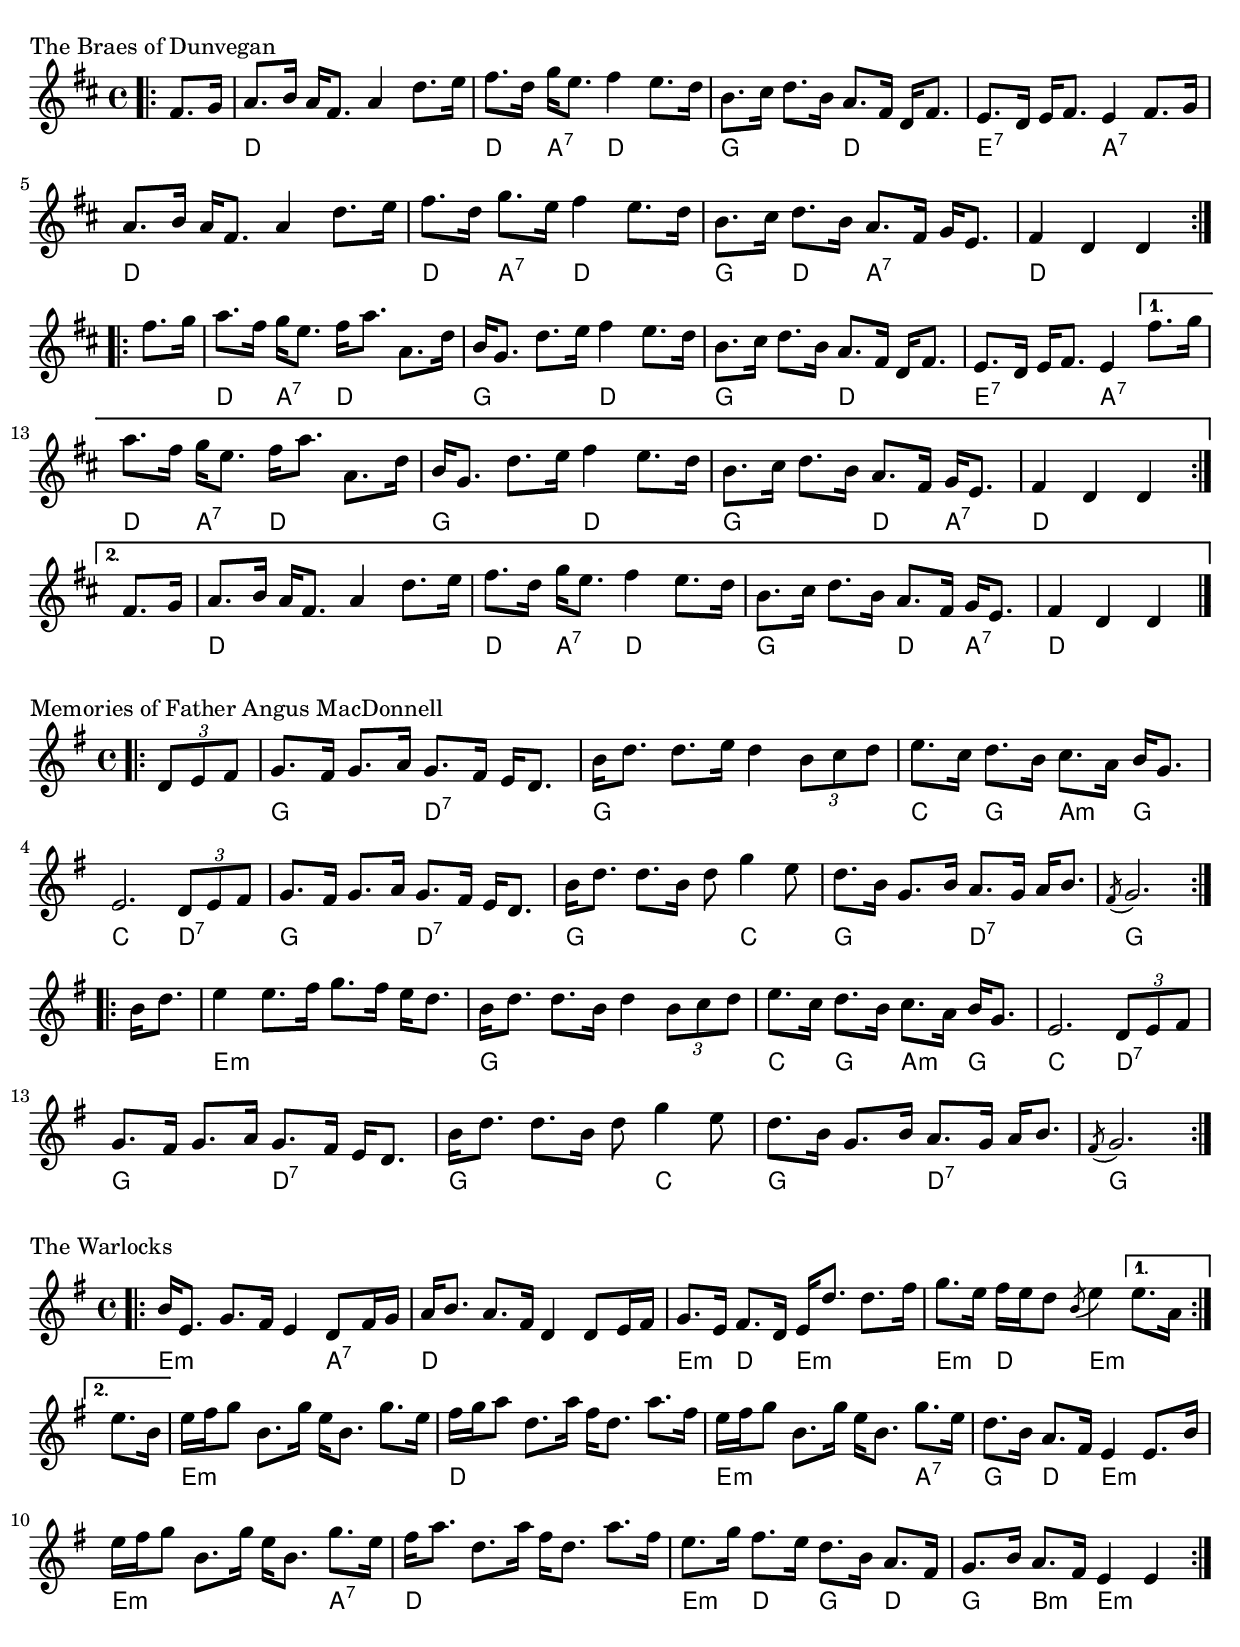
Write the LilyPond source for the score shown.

\version "2.22.0"

#(define (lower-extension pitch chbass)
    "Return re-sized markup for pitch note name."
    #{
        \markup \fontsize #-2
        #(note-name->markup pitch chbass)
    #}
)

\include "english.ly"


\paper {
   top-margin = 5\mm
   bottom-margin = 5\mm
   left-margin = 5\mm
   right-margin = 5\mm
   ragged-bottom = ##f
%   page-limit-inter-system-space=##t
%   page-limit-inter-system-space-factor=1
%   after-title-space = 10\mm
   score-markup-spacing = #'((basic-distance . 10))
   markup-system-spacing = #'((basic-distance . 5))
   system-system-spacing= #'((basic-distance . 12))
%   markup-markup-spacing = #'((basic-distance . 0))
}

\layout {
  indent = 0 \mm
  \context { 
        \ChordNames
        chordNoteNamer = #lower-extension
        \override ChordName.font-size = #0.5
  }
}


% The Braes of Dunvegan
\score{
  \relative c''{
    <<
      {
        \clef treble
        \key d \major
        \time 4/4
        \partial 4 \bar".|:" fs,8. g16 |
        a8. b16 a16 fs8. a4 d8. e16 | fs8. d16 g16 e8. fs4 e8. d16 |
        b8. cs16 d8. b16 a8. fs16 d fs8.| e8. d16 e fs8. e4 fs8. g16 |
        a8. b16 a fs8. a4 d8. e16 | fs8. d16 g8. e16 fs4 e8. d16 |
        b8. cs16 d8. b16 a8. fs16 g e8. | fs4 d d \bar":|.|:" \break 

	      \repeat volta 2 {
	      fs'8. g16 |
        a8. fs16 g e8. fs16 a8. a,8. d16 | b16 g8. d'8. e16 fs4 e8. d16 |
        b8. cs16 d8. b16 a8. fs16 d fs8. | e8. d16 e fs8. e4
        }

	      \alternative {
	        { fs'8. g16 | \break
          a8. fs16 g e8. fs16 a8. a, d16 | b16 g8. d' e16 fs4 e8. d16 |
          b8. cs16 d8. b16 a8. fs16 g e8. | fs4 d d \bar":|." \break }
          { fs8. g16 |
          a8. b16 a fs8. a4 d8. e16 | fs8. d16 g e8. fs4 e8. d16 b8. cs16 d8. b16 a8. fs16 g e8. | fs4 d d \bar"|." }
        }

      }
      \new ChordNames{
        \chordmode{
          \partial 4 s4 |
          d1 | d4 a:7 d2 | g d | e:7 a:7 |
          d1 | d4 a:7 d2 | g4 d a2:7 | d1 |
          d4 a:7 d2 | g2 d | g d | e:7 a:7 |
          d4 a:7 d2 | g2 d | g d4 a:7 | d1 |
          d1 | d4 a:7 d2 | g2 d4 a:7 | d2. |
        }
      }
    >>
  }
  \header{
    piece = "The Braes of Dunvegan"
  }
}

\score {
  \relative c''{
    <<
    {
      \clef treble
      \key g \major
      \time 4/4
      \partial 4 \bar".|:" \tuplet 3/2 { d,8 e fs } |
      g8. fs16 g8. a16 g8. fs16 e d8. | b'16 d8. d e16 d4 \tuplet 3/2 { b8 c d } |
      e8. c16 d8. b16 c8. a16 b g8. | e2. \tuplet 3/2 { d8 e fs } |
      g8. fs16 g8. a16 g8. fs16 e d8. | b'16 d8. d b16 d8 g4 e8 |
      d8. b16 g8. b16 a8. g16 a b8. | \acciaccatura fs8 g2. \bar":|.|:" \break
      b16 d8. | e4 e8. fs16 g8. fs16 e d8. | b16 d8. d b16 d4 \tuplet 3/2 { b8 c d } |
      e8. c16 d8. b16 c8. a16 b g8. | e2. \tuplet 3/2 { d8 e fs } |
      g8. fs16 g8. a16 g8. fs16 e d8. | b'16 d8. d b16 d8 g4 e8 |
      d8. b16 g8. b16 a8. g16 a b8. | \acciaccatura fs8 g2. \bar":|."
    }
    \new ChordNames {
      \chordmode {
        \partial 4 s4 |
        g2 d:7 | g1 | c4 g a:m g | c2. d4:7 |
        g2 d:7 | g2 s8 c4. | g2 d:7 | g1 |
        e1:m | g | c4 g a:m g | c2. d4:7 |
        g2 d:7 | g2 s8 c4. | g2 d:7 | g2. |
      }
    }
    >>
  }
  \header {
    piece = "Memories of Father Angus MacDonnell"
  }
}

\score {
  \relative c''{
    <<
    {
      \clef treble
      \key e \minor
      \time 4/4
      \repeat volta 2 {
      \bar".|:" b16 e,8. g fs16 e4 d8 fs16 g | a b8. a fs16 d4 d8 e16 fs |
      g8. e16 fs8. d16 e d'8. d fs16 | g8. e16 fs e d8 \acciaccatura b8 e4 |
      }

      \alternative{
        {e8. a,16 \bar":|." \break }
        {e'8. b16 | }
      }

      e16 fs g8 b,8. g'16 e b8. g'8. e16 | fs g a8 d,8. a'16 fs d8. a' fs16 |
      e fs g8 b,8. g'16 e b8. g'8. e16 | d8. b16 a8. fs16 e4 e8. b'16 |
      e fs g8 b,8. g'16 e b8. g'8. e16 | fs a8. d, a'16 fs d8. a'8. fs16 |
      e8. g16 fs8. e16 d8. b16 a8. fs16 | g8. b16 a8. fs16 e4 e \bar":|."

    }
    \new ChordNames {
      \chordmode {
        e2.:m a4:7 | d1 | e4:m d e2:m | e4:m d e2:m |
        s4 | e1:m | d | e2.:m a4:7 | g4 d e2:m |
        e2.:m a4:7 | d1 | e4:m d g d | g b:m e2:m |
      }
    }
    >>
  }
  \header {
    piece = "The Warlocks"
  }
}